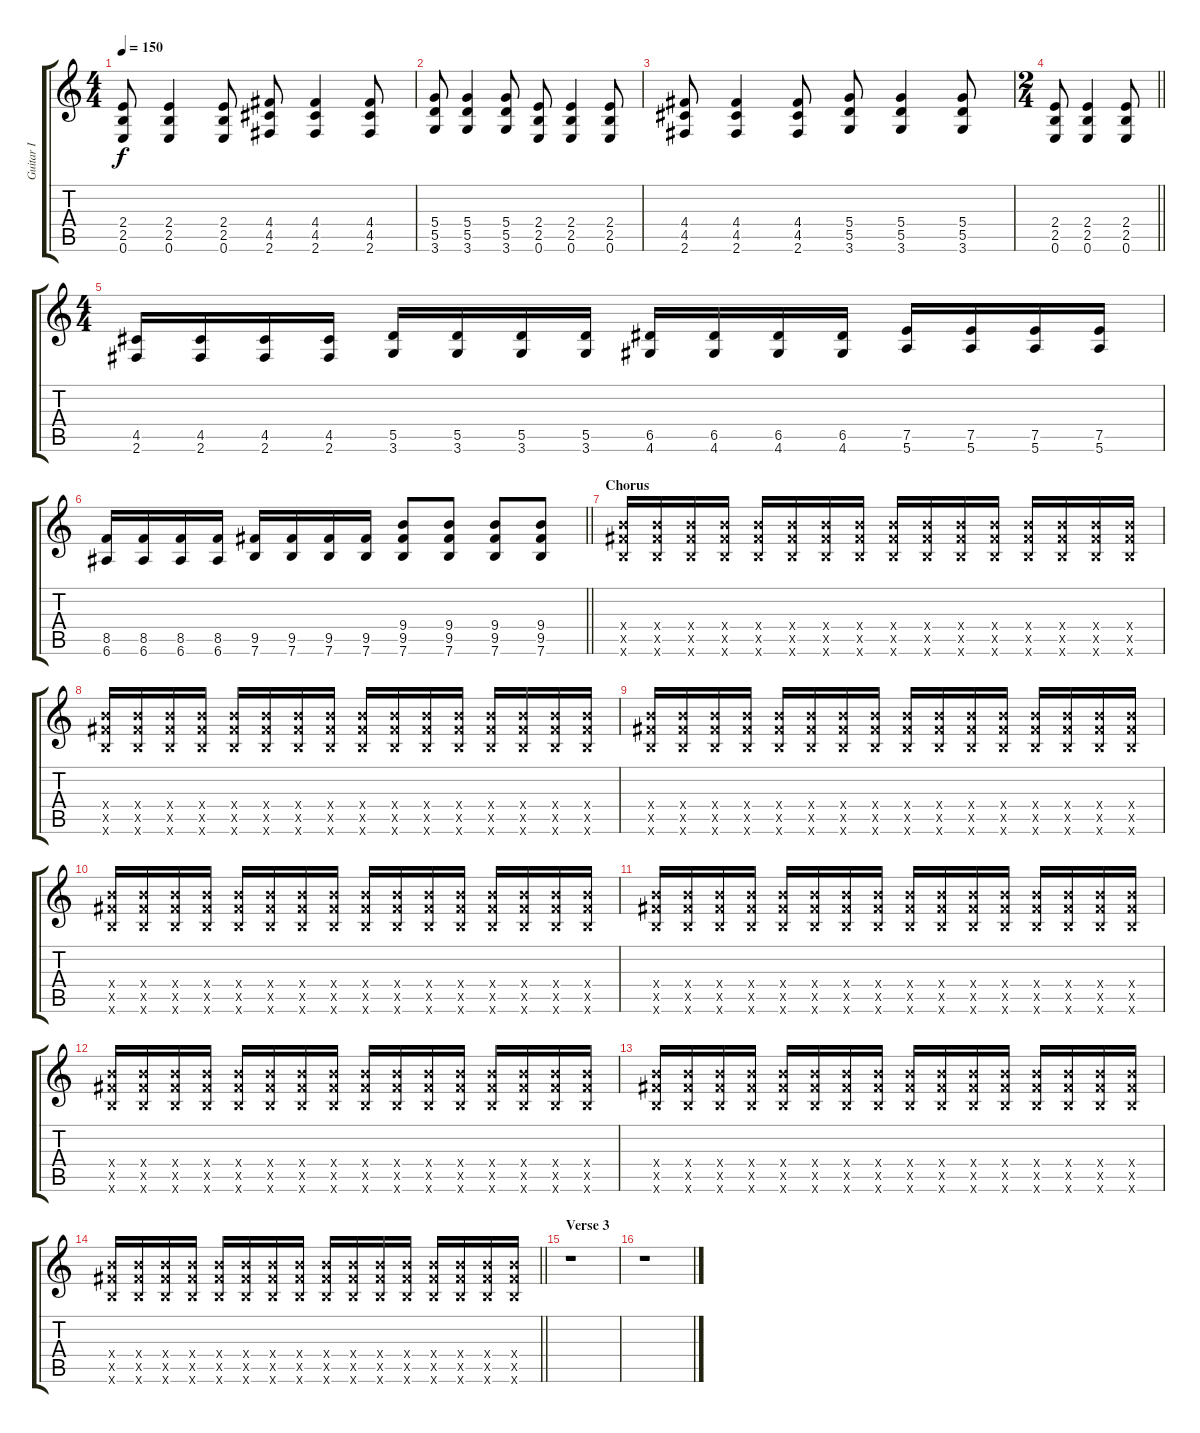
\track ("Guitar I" "Guitar I") {instrument overdrivenguitar}
\staff {score tabs}
\tuning (E4 B3 G3 D3 A2 E2) {hide}
\ts (4 4)
\tempo 150
\clef g2
\ks c
(2.4 2.5 0.6).8{dy f} (2.4 2.5 0.6).4 (2.4 2.5 0.6).8 (4.4 4.5 2.6).8 (4.4 4.5 2.6).4 (4.4 4.5 2.6).8 |
(5.4 5.5 3.6).8 (5.4 5.5 3.6).4 (5.4 5.5 3.6).8 (2.4 2.5 0.6).8 (2.4 2.5 0.6).4 (2.4 2.5 0.6).8 |
(4.4 4.5 2.6).8 (4.4 4.5 2.6).4 (4.4 4.5 2.6).8 (5.4 5.5 3.6).8 (5.4 5.5 3.6).4 (5.4 5.5 3.6).8 |
\ts (2 4)
\barLineRight lightlight
(2.4 2.5 0.6).8 (2.4 2.5 0.6).4 (2.4 2.5 0.6).8 |
\ts (4 4)
(4.5 2.6).16 (4.5 2.6).16 (4.5 2.6).16 (4.5 2.6).16 (5.5 3.6).16 (5.5 3.6).16 (5.5 3.6).16 (5.5 3.6).16 (6.5 4.6).16 (6.5 4.6).16 (6.5 4.6).16 (6.5 4.6).16 (7.5 5.6).16 (7.5 5.6).16 (7.5 5.6).16 (7.5 5.6).16 |
\barLineRight lightlight
(8.5 6.6).16 (8.5 6.6).16 (8.5 6.6).16 (8.5 6.6).16 (9.5 7.6).16 (9.5 7.6).16 (9.5 7.6).16 (9.5 7.6).16 (9.4 9.5 7.6).8 (9.4 9.5 7.6).8 (9.4 9.5 7.6).8 (9.4 9.5 7.6).8 |
\section ("" "Chorus")
(9.4{x} 9.5{x} 7.6{x}).16 (9.4{x} 9.5{x} 7.6{x}).16 (9.4{x} 9.5{x} 7.6{x}).16 (9.4{x} 9.5{x} 7.6{x}).16 (9.4{x} 9.5{x} 7.6{x}).16 (9.4{x} 9.5{x} 7.6{x}).16 (9.4{x} 9.5{x} 7.6{x}).16 (9.4{x} 9.5{x} 7.6{x}).16 (9.4{x} 9.5{x} 7.6{x}).16 (9.4{x} 9.5{x} 7.6{x}).16 (9.4{x} 9.5{x} 7.6{x}).16 (9.4{x} 9.5{x} 7.6{x}).16 (9.4{x} 9.5{x} 7.6{x}).16 (9.4{x} 9.5{x} 7.6{x}).16 (9.4{x} 9.5{x} 7.6{x}).16 (9.4{x} 9.5{x} 7.6{x}).16 |
(9.4{x} 9.5{x} 7.6{x}).16 (9.4{x} 9.5{x} 7.6{x}).16 (9.4{x} 9.5{x} 7.6{x}).16 (9.4{x} 9.5{x} 7.6{x}).16 (9.4{x} 9.5{x} 7.6{x}).16 (9.4{x} 9.5{x} 7.6{x}).16 (9.4{x} 9.5{x} 7.6{x}).16 (9.4{x} 9.5{x} 7.6{x}).16 (9.4{x} 9.5{x} 7.6{x}).16 (9.4{x} 9.5{x} 7.6{x}).16 (9.4{x} 9.5{x} 7.6{x}).16 (9.4{x} 9.5{x} 7.6{x}).16 (9.4{x} 9.5{x} 7.6{x}).16 (9.4{x} 9.5{x} 7.6{x}).16 (9.4{x} 9.5{x} 7.6{x}).16 (9.4{x} 9.5{x} 7.6{x}).16 |
(9.4{x} 9.5{x} 7.6{x}).16 (9.4{x} 9.5{x} 7.6{x}).16 (9.4{x} 9.5{x} 7.6{x}).16 (9.4{x} 9.5{x} 7.6{x}).16 (9.4{x} 9.5{x} 7.6{x}).16 (9.4{x} 9.5{x} 7.6{x}).16 (9.4{x} 9.5{x} 7.6{x}).16 (9.4{x} 9.5{x} 7.6{x}).16 (9.4{x} 9.5{x} 7.6{x}).16 (9.4{x} 9.5{x} 7.6{x}).16 (9.4{x} 9.5{x} 7.6{x}).16 (9.4{x} 9.5{x} 7.6{x}).16 (9.4{x} 9.5{x} 7.6{x}).16 (9.4{x} 9.5{x} 7.6{x}).16 (9.4{x} 9.5{x} 7.6{x}).16 (9.4{x} 9.5{x} 7.6{x}).16 |
(9.4{x} 9.5{x} 7.6{x}).16 (9.4{x} 9.5{x} 7.6{x}).16 (9.4{x} 9.5{x} 7.6{x}).16 (9.4{x} 9.5{x} 7.6{x}).16 (9.4{x} 9.5{x} 7.6{x}).16 (9.4{x} 9.5{x} 7.6{x}).16 (9.4{x} 9.5{x} 7.6{x}).16 (9.4{x} 9.5{x} 7.6{x}).16 (9.4{x} 9.5{x} 7.6{x}).16 (9.4{x} 9.5{x} 7.6{x}).16 (9.4{x} 9.5{x} 7.6{x}).16 (9.4{x} 9.5{x} 7.6{x}).16 (9.4{x} 9.5{x} 7.6{x}).16 (9.4{x} 9.5{x} 7.6{x}).16 (9.4{x} 9.5{x} 7.6{x}).16 (9.4{x} 9.5{x} 7.6{x}).16 |
(9.4{x} 9.5{x} 7.6{x}).16 (9.4{x} 9.5{x} 7.6{x}).16 (9.4{x} 9.5{x} 7.6{x}).16 (9.4{x} 9.5{x} 7.6{x}).16 (9.4{x} 9.5{x} 7.6{x}).16 (9.4{x} 9.5{x} 7.6{x}).16 (9.4{x} 9.5{x} 7.6{x}).16 (9.4{x} 9.5{x} 7.6{x}).16 (9.4{x} 9.5{x} 7.6{x}).16 (9.4{x} 9.5{x} 7.6{x}).16 (9.4{x} 9.5{x} 7.6{x}).16 (9.4{x} 9.5{x} 7.6{x}).16 (9.4{x} 9.5{x} 7.6{x}).16 (9.4{x} 9.5{x} 7.6{x}).16 (9.4{x} 9.5{x} 7.6{x}).16 (9.4{x} 9.5{x} 7.6{x}).16 |
(9.4{x} 9.5{x} 7.6{x}).16 (9.4{x} 9.5{x} 7.6{x}).16 (9.4{x} 9.5{x} 7.6{x}).16 (9.4{x} 9.5{x} 7.6{x}).16 (9.4{x} 9.5{x} 7.6{x}).16 (9.4{x} 9.5{x} 7.6{x}).16 (9.4{x} 9.5{x} 7.6{x}).16 (9.4{x} 9.5{x} 7.6{x}).16 (9.4{x} 9.5{x} 7.6{x}).16 (9.4{x} 9.5{x} 7.6{x}).16 (9.4{x} 9.5{x} 7.6{x}).16 (9.4{x} 9.5{x} 7.6{x}).16 (9.4{x} 9.5{x} 7.6{x}).16 (9.4{x} 9.5{x} 7.6{x}).16 (9.4{x} 9.5{x} 7.6{x}).16 (9.4{x} 9.5{x} 7.6{x}).16 |
(9.4{x} 9.5{x} 7.6{x}).16 (9.4{x} 9.5{x} 7.6{x}).16 (9.4{x} 9.5{x} 7.6{x}).16 (9.4{x} 9.5{x} 7.6{x}).16 (9.4{x} 9.5{x} 7.6{x}).16 (9.4{x} 9.5{x} 7.6{x}).16 (9.4{x} 9.5{x} 7.6{x}).16 (9.4{x} 9.5{x} 7.6{x}).16 (9.4{x} 9.5{x} 7.6{x}).16 (9.4{x} 9.5{x} 7.6{x}).16 (9.4{x} 9.5{x} 7.6{x}).16 (9.4{x} 9.5{x} 7.6{x}).16 (9.4{x} 9.5{x} 7.6{x}).16 (9.4{x} 9.5{x} 7.6{x}).16 (9.4{x} 9.5{x} 7.6{x}).16 (9.4{x} 9.5{x} 7.6{x}).16 |
\barLineRight lightlight
(9.4{x} 9.5{x} 7.6{x}).16 (9.4{x} 9.5{x} 7.6{x}).16 (9.4{x} 9.5{x} 7.6{x}).16 (9.4{x} 9.5{x} 7.6{x}).16 (9.4{x} 9.5{x} 7.6{x}).16 (9.4{x} 9.5{x} 7.6{x}).16 (9.4{x} 9.5{x} 7.6{x}).16 (9.4{x} 9.5{x} 7.6{x}).16 (9.4{x} 9.5{x} 7.6{x}).16 (9.4{x} 9.5{x} 7.6{x}).16 (9.4{x} 9.5{x} 7.6{x}).16 (9.4{x} 9.5{x} 7.6{x}).16 (9.4{x} 9.5{x} 7.6{x}).16 (9.4{x} 9.5{x} 7.6{x}).16 (9.4{x} 9.5{x} 7.6{x}).16 (9.4{x} 9.5{x} 7.6{x}).16 |
\section ("" "Verse 3")
r.1 |
r.1
